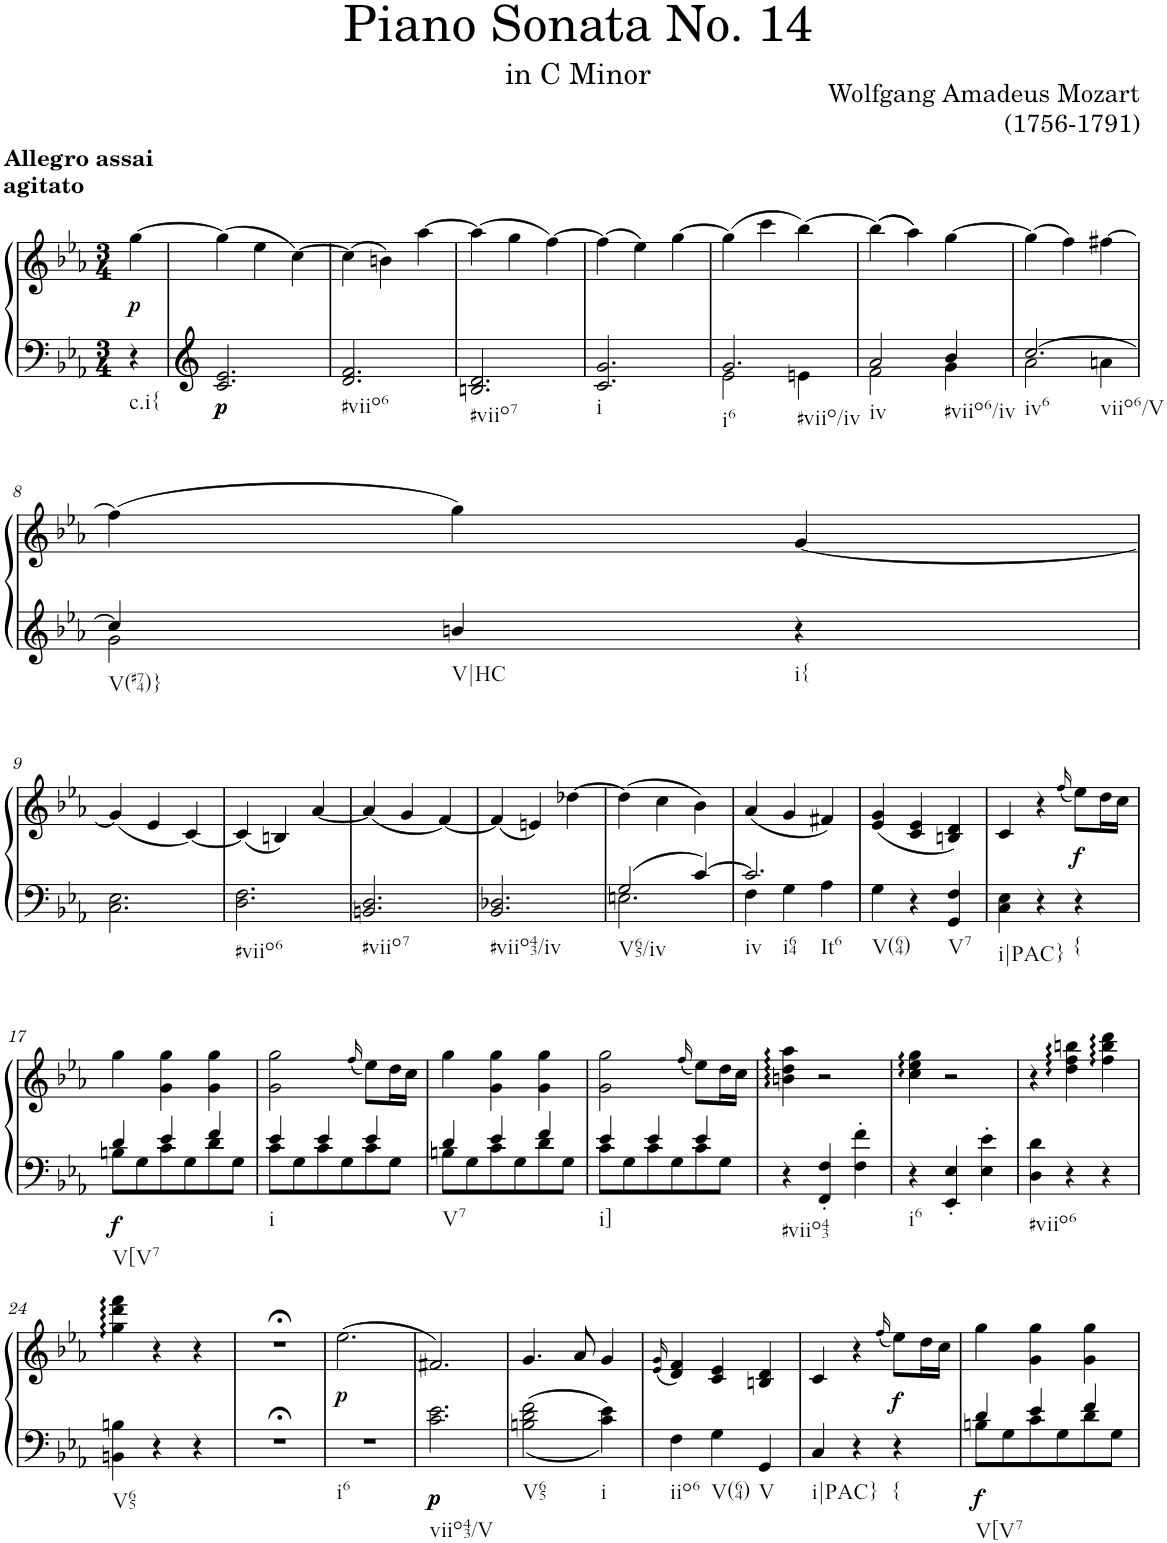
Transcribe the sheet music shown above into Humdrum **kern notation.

**kern	**kern	**dynam
*part1	*part1	*part1
*staff2	*staff1	*staff1/2
*I"Piano	*	*
*I'Pno.	*	*
*clefF4	*clefG2	*
*k[b-e-a-]	*k[b-e-a-]	*
*M3/4	*M3/4	*
=	=	=
!	!LO:TX:a:B:t=Allegro assai	!
!	!LO:TX:a:t=agitato	!
!LO:TX:b:t=c.i{	!	!
!	!	!LO:DY:b
4r	[4gg\	p
=1	=1	=1
!	!	!LO:DY:b=2
!	!	!LO:DY:n=1:b=2
2.c/ 2.e-/	(4gg\]	p p
.	4ee-\	.
.	[4cc\)	.
=2	=2	=2
!LO:TX:b:t=#viio6	!	!
2.d/ 2.f/	(4cc\]	.
.	4bn\)	.
.	[4aa-\	.
=3	=3	=3
!LO:TX:b:t=#viio7	!	!
2.Bn/ 2.d/	(4aa-\]	.
.	4gg\	.
.	[4ff\)	.
=4	=4	=4
!LO:TX:b:t=i	!	!
2.c/ 2.g/	(4ff\]	.
.	4ee-\)	.
.	[4gg\	.
=5	=5	=5
*^	*	*
!LO:TX:b:t=i6	!	!	!
!LO:TX:b:t=#viio/iv	!	!	!
2.g/	2e-\	(4gg\]	.
.	.	4ccc\	.
.	4en\	[4bb-\)	.
=6	=6	=6	=6
!LO:TX:b:t=iv	!	!	!
2a-/	2f\	((4bb-\]	.
.	.	4aa-\))	.
!LO:TX:b:t=#viio6/iv	!	!	!
4b-/	4g\	[4gg\	.
=7	=7	=7	=7
!LO:TX:b:t=iv6	!	!	!
!LO:TX:b:t=viio6/V	!	!	!
[2.cc/	2a-\	(4gg\]	.
.	.	4ff\)	.
.	4an\	[4ff#X\	.
!!LO:LB:g=z
=8	=8	=8	=8
!LO:TX:b:t=V(#74)}	!	!	!
4cc/]	2g\	(4ff#\]	.
!LO:TX:b:t=V|HC	!	!	!
4bn/	.	4gg\)	.
!LO:TX:b:t=i{	!	!	!
4r	4ryy	[4g/	.
*v	*v	*	*
!!LO:LB:g=z
=9	=9	=9
2.C\ 2.E-\	(4g/]	.
.	4e-/	.
.	[4c/)	.
=10	=10	=10
!LO:TX:b:t=#viio6	!	!
2.D\ 2.F\	(4c/]	.
.	4Bn/)	.
.	[4a-/	.
=11	=11	=11
!LO:TX:b:t=#viio7	!	!
2.BBn/ 2.D/	(4a-/]	.
.	4g/	.
.	[4f/)	.
=12	=12	=12
!LO:TX:b:t=#viio43/iv	!	!
2.BB-/ 2.D-X/	(4f/]	.
.	4en/)	.
.	[4dd-X\	.
=13	=13	=13
*^	*	*
!LO:TX:b:t=V65/iv	!	!	!
2G/	2.En\	(4dd-\]	.
.	.	4cc\	.
[4c/	.	4b-\)	.
=14	=14	=14	=14
!LO:TX:b:t=iv	!	!	!
!LO:TX:b:t=i64	!	!	!
!LO:TX:b:t=It6	!	!	!
2.c/]	4F\	(4a-/	.
.	4G\	4g/	.
.	4A-\	4f#X/)	.
=15	=15	=15	=15
!LO:TX:b:t=V(64)	!	!	!
*v	*v	*	*
4G\	(4e-/ 4g/	.
4r	4c/ 4e-/	.
!LO:TX:b:t=V7	!	!
4GG/ 4F/	4Bn/ 4d/)	.
=16	=16	=16
!LO:TX:b:t=i|PAC}	!	!
4C\ 4E-\	4c/	.
4r	4r	.
.	(16qff/	.
!LO:TX:b:t={	!	!
!	!	!LO:DY:b
4r	8ee-\L)	f
.	16dd\L	.
.	16cc\JJ	.
!!LO:LB:g=z
=17	=17	=17
*^	*	*
!LO:TX:b:t=V[V7	!	!	!
!	!	!	!LO:DY:b=2
4d/	8Bn\L	4gg\	f
.	8G\	.	.
4e-/	8c\	4g\ 4gg\	.
.	8G\	.	.
4f/	8d\	4g\ 4gg\	.
.	8G\J	.	.
=18	=18	=18	=18
!LO:TX:b:t=i	!	!	!
4e-/	8c\L	2g\ 2gg\	.
.	8G\	.	.
4e-/	8c\	.	.
.	8G\	.	.
.	.	(16qff/	.
4e-/	8c\	8ee-\L)	.
.	8G\J	16dd\L	.
.	.	16cc\JJ	.
=19	=19	=19	=19
!LO:TX:b:t=V7	!	!	!
4d/	8Bn\L	4gg\	.
.	8G\	.	.
4e-/	8c\	4g\ 4gg\	.
.	8G\	.	.
4f/	8d\	4g\ 4gg\	.
.	8G\J	.	.
=20	=20	=20	=20
!LO:TX:b:t=i]	!	!	!
4e-/	8c\L	2g\ 2gg\	.
.	8G\	.	.
4e-/	8c\	.	.
.	8G\	.	.
.	.	(16qff/	.
4e-/	8c\	8ee-\L)	.
.	8G\J	16dd\L	.
.	.	16cc\JJ	.
*v	*v	*	*
=21	=21	=21
!LO:TX:b:t=#viio43	!	!
4r	4bn\ 4dd\ 4aa-\	.
4FF/' 4F/'	2r	.
4F\' 4f\'	.	.
=22	=22	=22
!LO:TX:b:t=i6	!	!
4r	4cc\ 4ee-\ 4gg\	.
4EE-/' 4E-/'	2r	.
4E-\' 4e-\'	.	.
=23	=23	=23
!LO:TX:b:t=#viio6	!	!
4D\ 4d\	4r	.
4r	4dd\ 4ff\ 4bbn\	.
4r	4ff\ 4bb\ 4ddd\	.
!!LO:LB:g=z
=24	=24	=24
!LO:TX:b:t=V65	!	!
4BBn\ 4Bn\	4gg\ 4ddd\ 4fff\	.
4r	4r	.
4r	4r	.
=25	=25	=25
2.r;<	2.r;<	.
=26	=26	=26
!LO:TX:b:t=i6	!	!
!	!	!LO:DY:b
2.r	(2.ee-\	p
=27	=27	=27
!LO:TX:b:t=viio43/V	!	!
!	!	!LO:DY:b=2
!	!	!LO:DY:n=1:b=2
2.c\ 2.e-\	2.f#X/)	p p
=28	=28	=28
!LO:TX:b:t=V65	!	!
2Bn\ 2d\ 2f\	4.g/	.
.	8a-/	.
!LO:TX:b:t=i	!	!
4c\ 4e-\	4g/	.
=29	=29	=29
.	(16qe-/ 16qg/	.
!LO:TX:b:t=iio6	!	!
4F\	4d/ 4f/)	.
!LO:TX:b:t=V(64)	!	!
4G\	4c/ 4e-/	.
!LO:TX:b:t=V	!	!
4GG/	4Bn/ 4d/	.
=30	=30	=30
!LO:TX:b:t=i|PAC}	!	!
4C/	4c/	.
4r	4r	.
.	(16qff/	.
!LO:TX:b:t={	!	!
!	!	!LO:DY:b
4r	8ee-\L)	f
.	16dd\L	.
.	16cc\JJ	.
=31	=31	=31
*^	*	*
!LO:TX:b:t=V[V7	!	!	!
!	!	!	!LO:DY:b=2
4d/	8Bn\L	4gg\	f
.	8G\	.	.
4e-/	8c\	4g\ 4gg\	.
.	8G\	.	.
4f/	8d\	4g\ 4gg\	.
.	8G\J	.	.
*v	*v	*	*
=	=	=
*-	*-	*-
